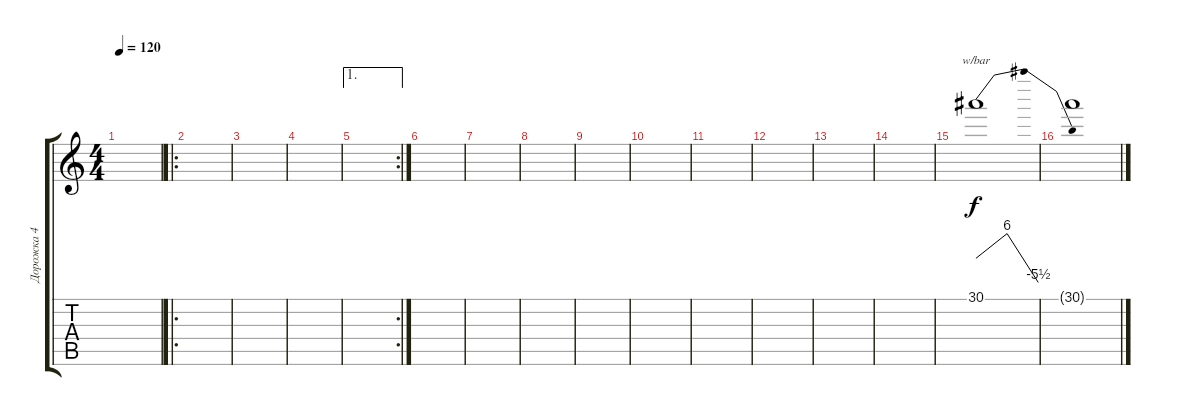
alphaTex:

\track ("Дорожка 4" "Дорожка 4") {instrument whistle}
\staff {score tabs}
\tuning (E4 B3 G3 D3 A2 E2) {hide}
\ts (4 4)
\tempo 120
\clef g2
\ks c
|
\ro
|
|
|
\ae 1
\rc 2
|
|
|
|
|
|
|
|
|
|
30.1.1{tbe (dip default 0 0 25 24 60 -22) instrument applause} |
30.1{t}.1{dy f}
